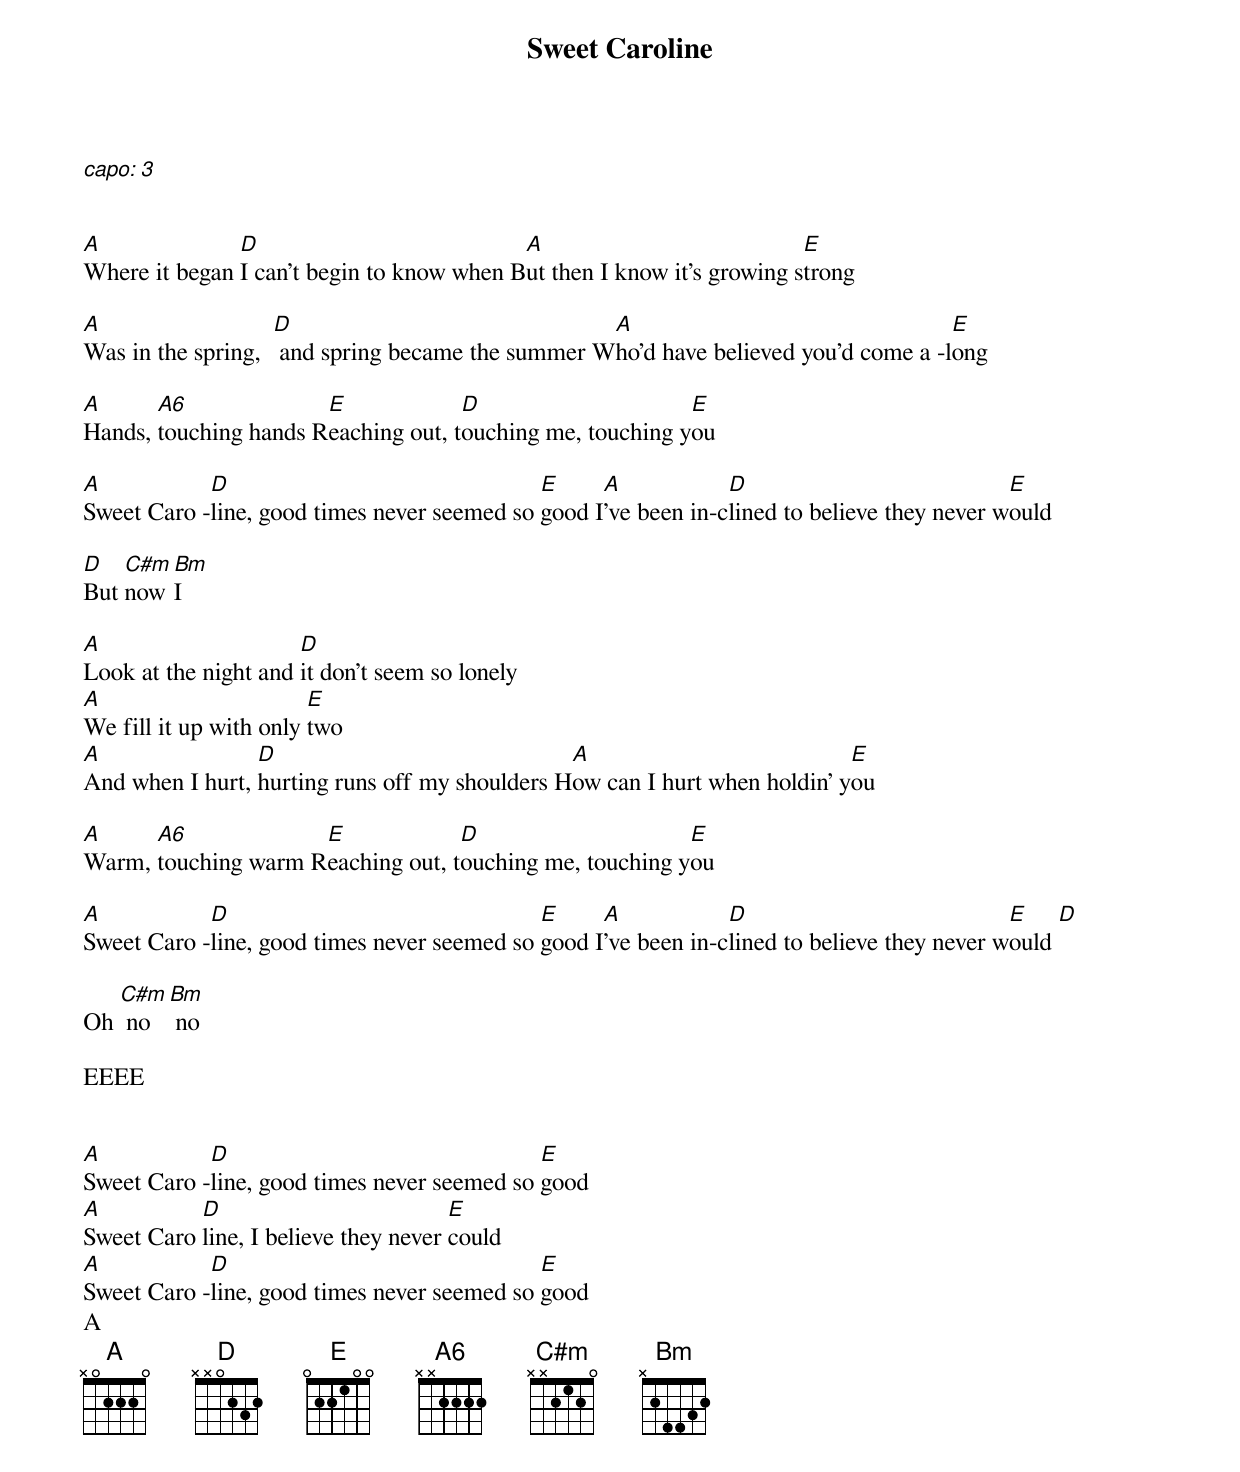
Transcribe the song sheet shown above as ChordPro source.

{title: Sweet Caroline}
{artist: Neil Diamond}
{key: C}
[capo: 3]
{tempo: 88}


[A]Where it began [D]I can't begin to know when B[A]ut then I know it's growing s[E]trong

[A]Was in the spring,  [D] and spring became the summer W[A]ho'd have believed you'd come a -l[E]ong

[A]Hands, [A6]touching hands R[E]eaching out, t[D]ouching me, touching y[E]ou

[A]Sweet Caro -[D]line, good times never seemed so [E]good I[A]'ve been in-c[D]lined to believe they never w[E]ould

[D]But [C#m]now [Bm]I

[A]Look at the night and [D]it don't seem so lonely
[A]We fill it up with only [E]two
[A]And when I hurt, [D]hurting runs off my shoulders H[A]ow can I hurt when holdin' y[E]ou

[A]Warm, [A6]touching warm R[E]eaching out, t[D]ouching me, touching y[E]ou

[A]Sweet Caro -[D]line, good times never seemed so [E]good I[A]'ve been in-c[D]lined to believe they never w[E]ould [D]

Oh [C#m] no [Bm] no

EEEE


[A]Sweet Caro -[D]line, good times never seemed so [E]good
[A]Sweet Caro [D]line, I believe they never [E]could
[A]Sweet Caro -[D]line, good times never seemed so [E]good
A
